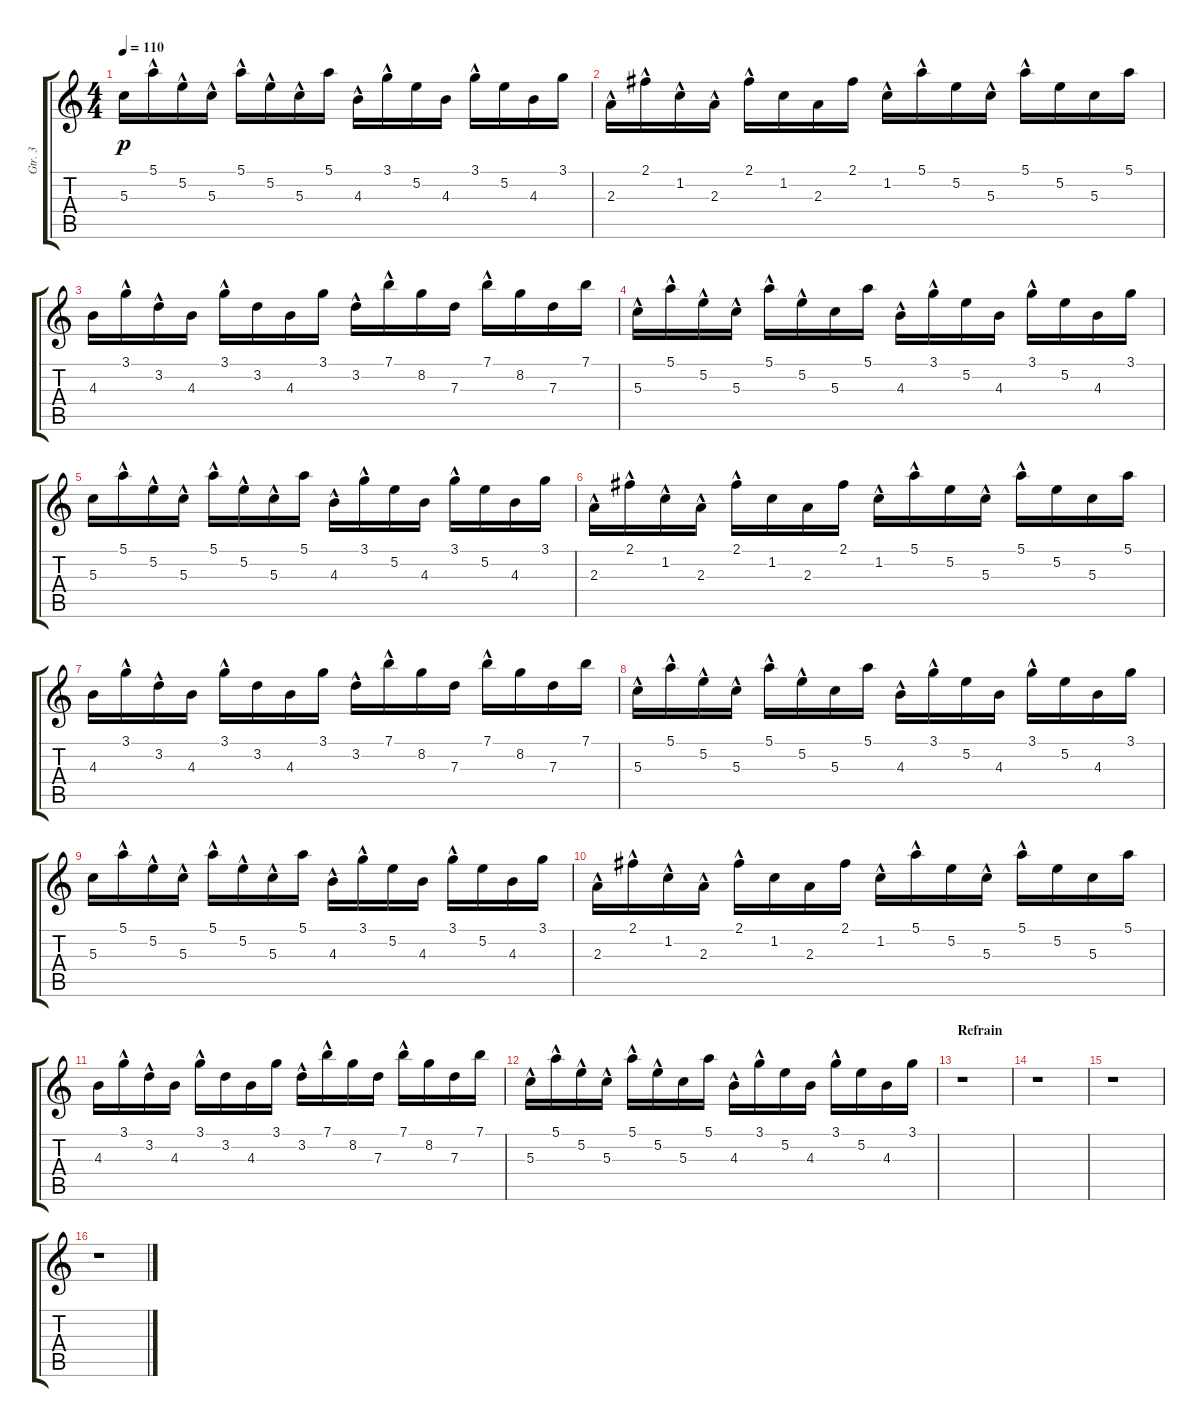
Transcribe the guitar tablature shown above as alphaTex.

\track ("Gtr. 3" "Gtr. 3") {instrument acousticguitarnylon}
\staff {score tabs}
\tuning (E4 B3 G3 D3 A2 E2) {hide}
\ts (4 4)
\tempo 110
\clef g2
\ks c
5.3.16{dy p} 5.1{hac}.16 5.2{hac}.16 5.3{hac}.16 5.1{hac}.16 5.2{hac}.16 5.3{hac}.16 5.1.16 4.3{hac}.16 3.1{hac}.16 5.2.16 4.3.16 3.1{hac}.16 5.2.16 4.3.16 3.1.16 |
2.3{hac}.16 2.1{hac}.16 1.2{hac}.16 2.3{hac}.16 2.1{hac}.16 1.2.16 2.3.16 2.1.16 1.2{hac}.16 5.1{hac}.16 5.2.16 5.3{hac}.16 5.1{hac}.16 5.2.16 5.3.16 5.1.16 |
4.3.16 3.1{hac}.16 3.2{hac}.16 4.3.16 3.1{hac}.16 3.2.16 4.3.16 3.1.16 3.2{hac}.16 7.1{hac}.16 8.2.16 7.3.16 7.1{hac}.16 8.2.16 7.3.16 7.1.16 |
5.3{hac}.16 5.1{hac}.16 5.2{hac}.16 5.3{hac}.16 5.1{hac}.16 5.2{hac}.16 5.3.16 5.1.16 4.3{hac}.16 3.1{hac}.16 5.2.16 4.3.16 3.1{hac}.16 5.2.16 4.3.16 3.1.16 |
5.3.16 5.1{hac}.16 5.2{hac}.16 5.3{hac}.16 5.1{hac}.16 5.2{hac}.16 5.3{hac}.16 5.1.16 4.3{hac}.16 3.1{hac}.16 5.2.16 4.3.16 3.1{hac}.16 5.2.16 4.3.16 3.1.16 |
2.3{hac}.16 2.1{hac}.16 1.2{hac}.16 2.3{hac}.16 2.1{hac}.16 1.2.16 2.3.16 2.1.16 1.2{hac}.16 5.1{hac}.16 5.2.16 5.3{hac}.16 5.1{hac}.16 5.2.16 5.3.16 5.1.16 |
4.3.16 3.1{hac}.16 3.2{hac}.16 4.3.16 3.1{hac}.16 3.2.16 4.3.16 3.1.16 3.2{hac}.16 7.1{hac}.16 8.2.16 7.3.16 7.1{hac}.16 8.2.16 7.3.16 7.1.16 |
5.3{hac}.16 5.1{hac}.16 5.2{hac}.16 5.3{hac}.16 5.1{hac}.16 5.2{hac}.16 5.3.16 5.1.16 4.3{hac}.16 3.1{hac}.16 5.2.16 4.3.16 3.1{hac}.16 5.2.16 4.3.16 3.1.16 |
5.3.16 5.1{hac}.16 5.2{hac}.16 5.3{hac}.16 5.1{hac}.16 5.2{hac}.16 5.3{hac}.16 5.1.16 4.3{hac}.16 3.1{hac}.16 5.2.16 4.3.16 3.1{hac}.16 5.2.16 4.3.16 3.1.16 |
2.3{hac}.16 2.1{hac}.16 1.2{hac}.16 2.3{hac}.16 2.1{hac}.16 1.2.16 2.3.16 2.1.16 1.2{hac}.16 5.1{hac}.16 5.2.16 5.3{hac}.16 5.1{hac}.16 5.2.16 5.3.16 5.1.16 |
4.3.16 3.1{hac}.16 3.2{hac}.16 4.3.16 3.1{hac}.16 3.2.16 4.3.16 3.1.16 3.2{hac}.16 7.1{hac}.16 8.2.16 7.3.16 7.1{hac}.16 8.2.16 7.3.16 7.1.16 |
5.3{hac}.16 5.1{hac}.16 5.2{hac}.16 5.3{hac}.16 5.1{hac}.16 5.2{hac}.16 5.3.16 5.1.16 4.3{hac}.16 3.1{hac}.16 5.2.16 4.3.16 3.1{hac}.16 5.2.16 4.3.16 3.1.16 |
\section ("" "Refrain")
r.1 |
r.1 |
r.1 |
r.1
